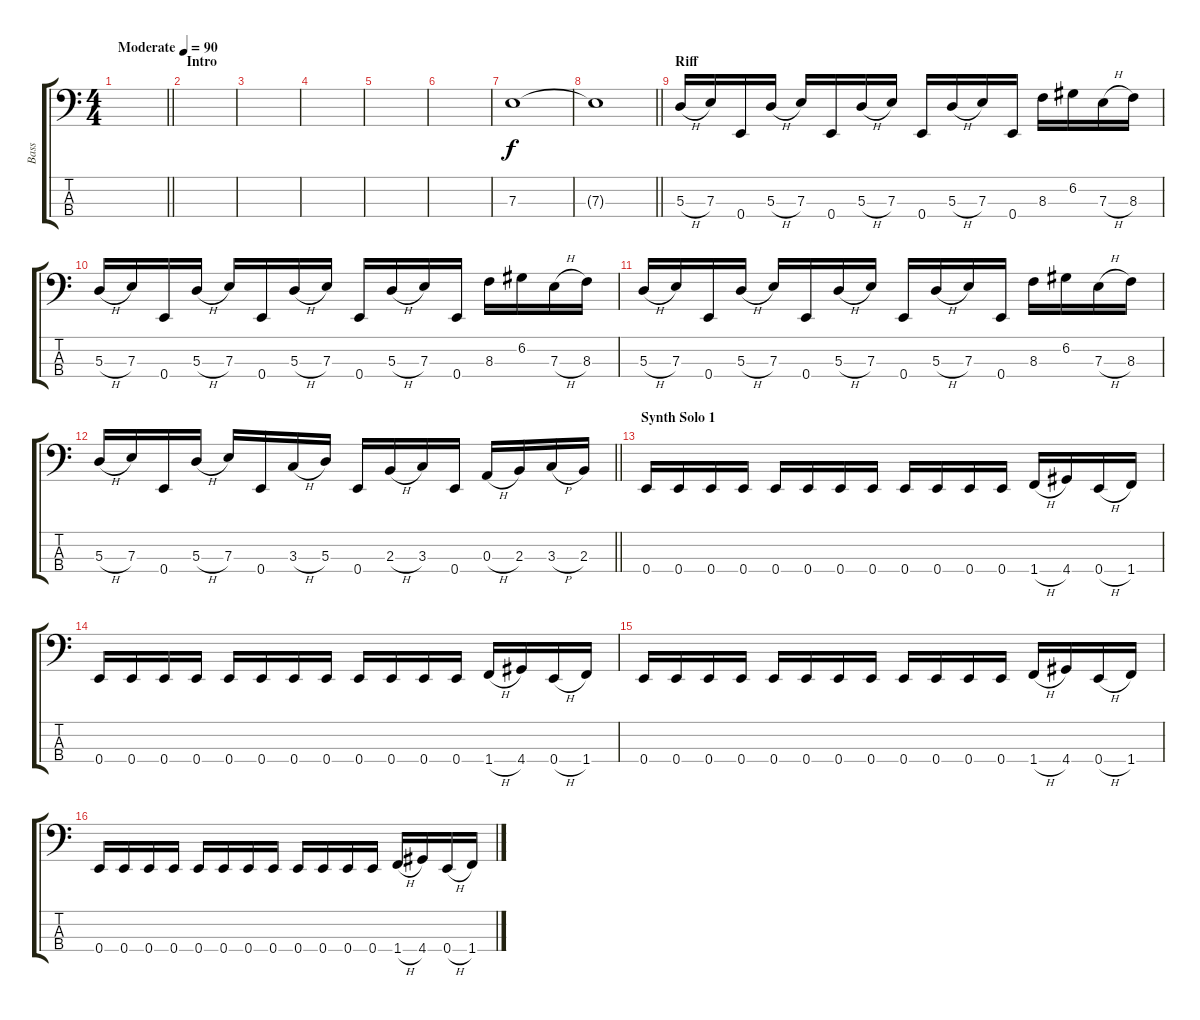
\track ("Bass" "Bass") {instrument electricbassfinger}
\staff {score tabs}
\tuning (G2 D2 A1 E1) {hide}
\ts (4 4)
\tempo (90 "Moderate")
\clef f4
\barLineRight lightlight
\ks c
|
\section ("" "Intro")
|
|
|
|
|
7.3.1 |
\barLineRight lightlight
7.3{t}.1 |
\section ("" "Riff")
5.3{h}.16 7.3.16 0.4.16 5.3{h}.16 7.3.16 0.4.16 5.3{h}.16 7.3.16 0.4.16 5.3{h}.16 7.3.16 0.4.16 8.3.16 6.2.16 7.3{h}.16 8.3.16 |
5.3{h}.16 7.3.16 0.4.16 5.3{h}.16 7.3.16 0.4.16 5.3{h}.16 7.3.16 0.4.16 5.3{h}.16 7.3.16 0.4.16 8.3.16 6.2.16 7.3{h}.16 8.3.16 |
5.3{h}.16 7.3.16 0.4.16 5.3{h}.16 7.3.16 0.4.16 5.3{h}.16 7.3.16 0.4.16 5.3{h}.16 7.3.16 0.4.16 8.3.16 6.2.16 7.3{h}.16 8.3.16 |
\barLineRight lightlight
5.3{h}.16 7.3.16 0.4.16 5.3{h}.16 7.3.16 0.4.16 3.3{h}.16 5.3.16 0.4.16 2.3{h}.16 3.3.16 0.4.16 0.3{h}.16 2.3.16 3.3{h}.16 2.3.16 |
\section ("" "Synth Solo 1")
0.4.16 0.4.16 0.4.16 0.4.16 0.4.16 0.4.16 0.4.16 0.4.16 0.4.16 0.4.16 0.4.16 0.4.16 1.4{h}.16 4.4.16 0.4{h}.16 1.4.16 |
0.4.16 0.4.16 0.4.16 0.4.16 0.4.16 0.4.16 0.4.16 0.4.16 0.4.16 0.4.16 0.4.16 0.4.16 1.4{h}.16 4.4.16 0.4{h}.16 1.4.16 |
0.4.16 0.4.16 0.4.16 0.4.16 0.4.16 0.4.16 0.4.16 0.4.16 0.4.16 0.4.16 0.4.16 0.4.16 1.4{h}.16 4.4.16 0.4{h}.16 1.4.16 |
0.4.16 0.4.16 0.4.16 0.4.16 0.4.16 0.4.16 0.4.16 0.4.16 0.4.16 0.4.16 0.4.16 0.4.16 1.4{h}.16 4.4.16 0.4{h}.16 1.4.16
